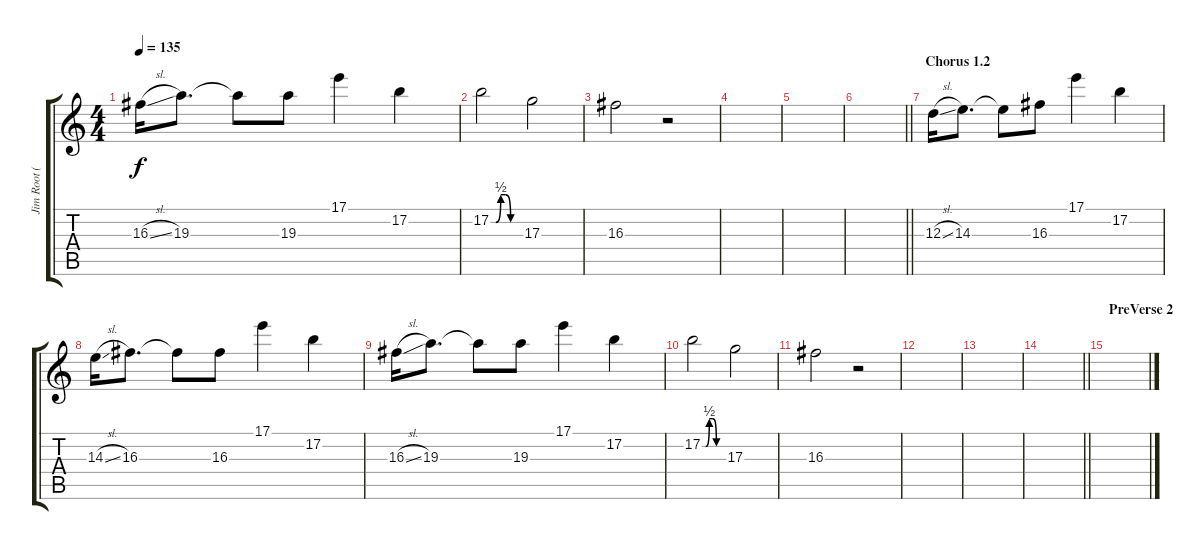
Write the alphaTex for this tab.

\track ("Jim Root (Solo)" "Jim Root (") {instrument overdrivenguitar}
\staff {score tabs}
\tuning (B3 Gb3 D3 A2 E2 B1) {hide}
\ts (4 4)
\tempo 135
\clef g2
\ks c
16.3{sl}.16{dy f} 19.3.8{d} 19.3{t}.8 19.3.8 17.1.4 17.2.4 |
17.2{be (custom 0 0 10 0 20 2 30 2 40 0 60 0)}.2{volume 11} 17.3.2 |
16.3.2 r.2 |
|
|
\barLineRight lightlight
|
\section ("" "Chorus 1.2")
12.3{sl}.16{volume 8} 14.3.8{d} 14.3{t}.8 16.3.8 17.1.4 17.2.4 |
14.3{sl}.16 16.3.8{d} 16.3{t}.8 16.3.8 17.1.4 17.2.4 |
16.3{sl}.16 19.3.8{d} 19.3{t}.8 19.3.8 17.1.4 17.2.4 |
17.2{be (custom 0 0 10 0 20 2 30 2 40 0 60 0)}.2{volume 11} 17.3.2 |
16.3.2 r.2 |
|
|
\barLineRight lightlight
|
\section ("" "PreVerse 2")
